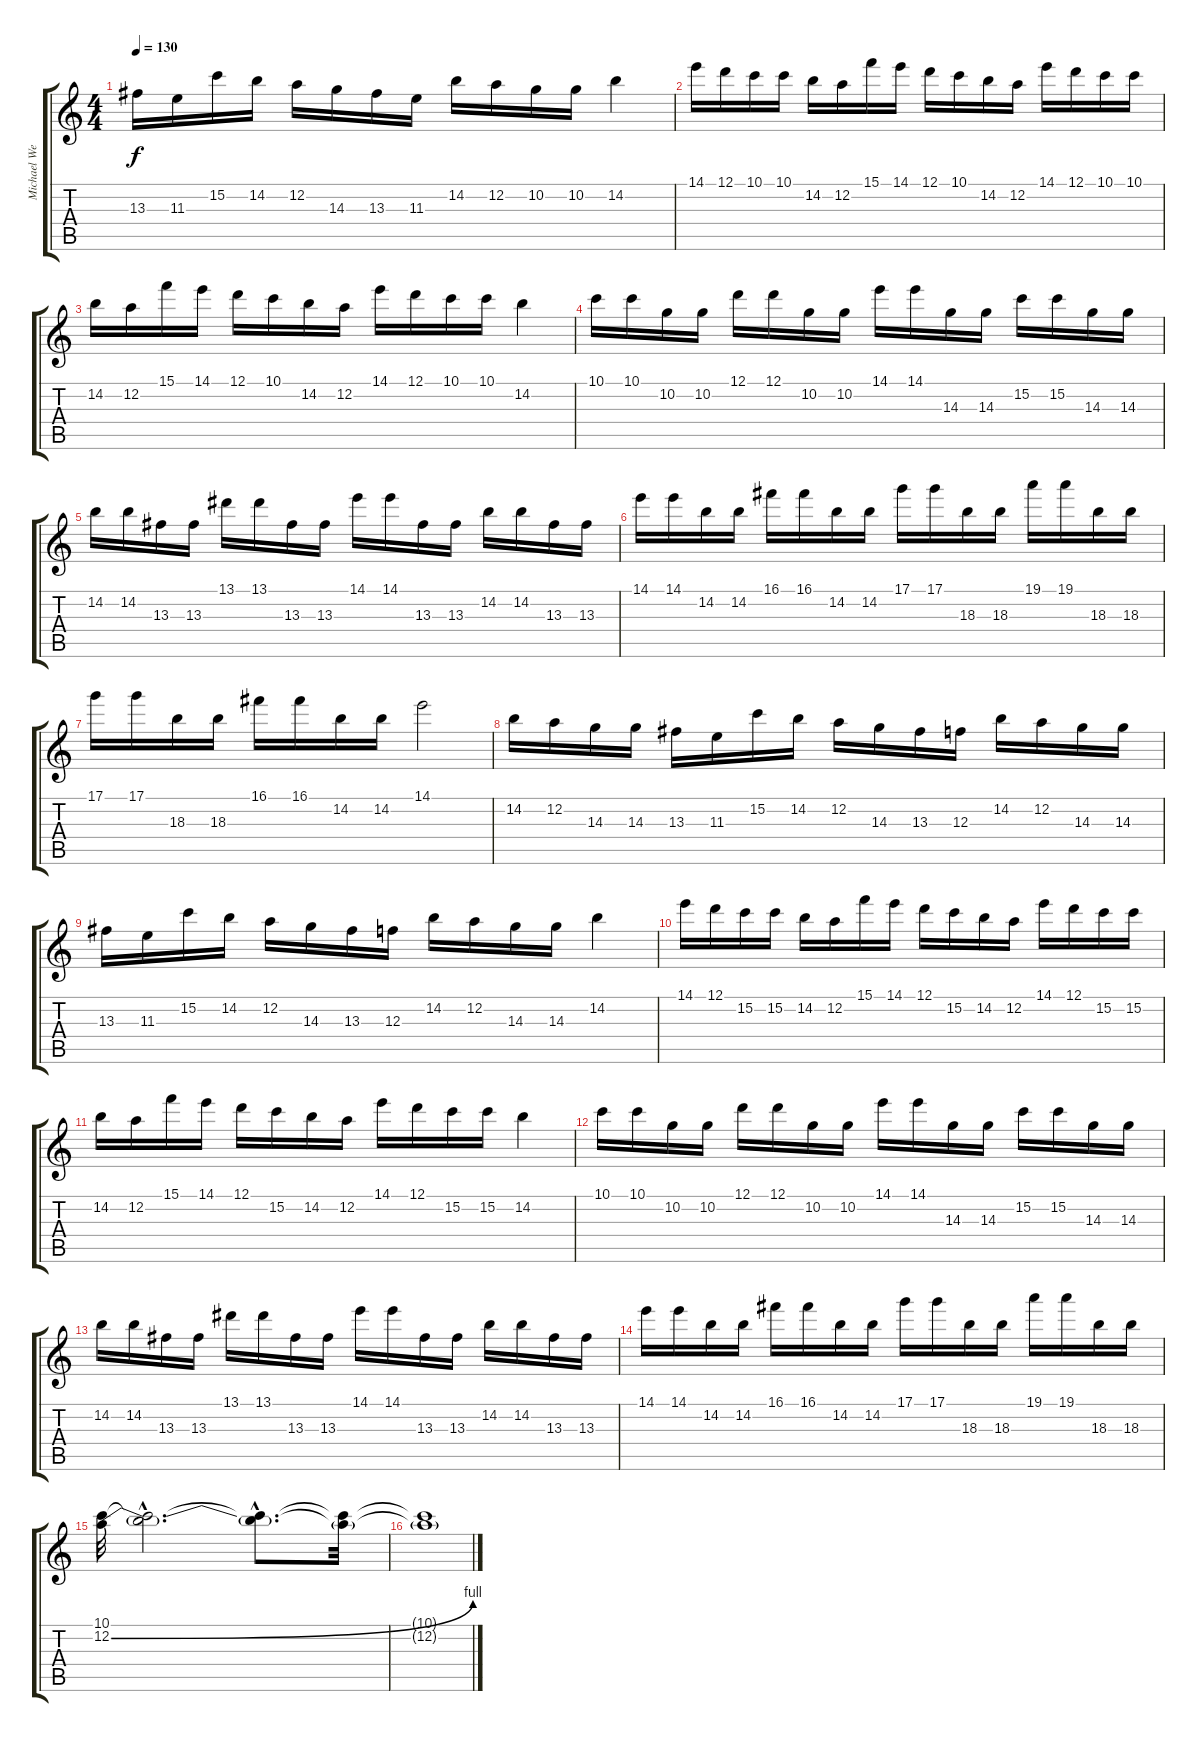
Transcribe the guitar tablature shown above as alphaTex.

\track ("Michael Weikath Solo" "Michael We") {instrument overdrivenguitar}
\staff {score tabs}
\tuning (D4 A3 F3 C3 G2 D2) {hide}
\ts (4 4)
\tempo 130
\clef g2
\ks c
13.3.16{dy f} 11.3.16 15.2.16 14.2.16 12.2.16 14.3.16 13.3.16 11.3.16 14.2.16 12.2.16 10.2.16 10.2.16 14.2.4 |
14.1.16 12.1.16 10.1.16 10.1.16 14.2.16 12.2.16 15.1.16 14.1.16 12.1.16 10.1.16 14.2.16 12.2.16 14.1.16 12.1.16 10.1.16 10.1.16 |
14.2.16 12.2.16 15.1.16 14.1.16 12.1.16 10.1.16 14.2.16 12.2.16 14.1.16 12.1.16 10.1.16 10.1.16 14.2.4 |
10.1.16 10.1.16 10.2.16 10.2.16 12.1.16 12.1.16 10.2.16 10.2.16 14.1.16 14.1.16 14.3.16 14.3.16 15.2.16 15.2.16 14.3.16 14.3.16 |
14.2.16 14.2.16 13.3.16 13.3.16 13.1.16 13.1.16 13.3.16 13.3.16 14.1.16 14.1.16 13.3.16 13.3.16 14.2.16 14.2.16 13.3.16 13.3.16 |
14.1.16 14.1.16 14.2.16 14.2.16 16.1.16 16.1.16 14.2.16 14.2.16 17.1.16 17.1.16 18.3.16 18.3.16 19.1.16 19.1.16 18.3.16 18.3.16 |
17.1.16 17.1.16 18.3.16 18.3.16 16.1.16 16.1.16 14.2.16 14.2.16 14.1.2 |
14.2.16 12.2.16 14.3.16 14.3.16 13.3.16 11.3.16 15.2.16 14.2.16 12.2.16 14.3.16 13.3.16 12.3.16 14.2.16 12.2.16 14.3.16 14.3.16 |
13.3.16 11.3.16 15.2.16 14.2.16 12.2.16 14.3.16 13.3.16 12.3.16 14.2.16 12.2.16 14.3.16 14.3.16 14.2.4 |
14.1.16 12.1.16 15.2.16 15.2.16 14.2.16 12.2.16 15.1.16 14.1.16 12.1.16 15.2.16 14.2.16 12.2.16 14.1.16 12.1.16 15.2.16 15.2.16 |
14.2.16 12.2.16 15.1.16 14.1.16 12.1.16 15.2.16 14.2.16 12.2.16 14.1.16 12.1.16 15.2.16 15.2.16 14.2.4 |
10.1.16 10.1.16 10.2.16 10.2.16 12.1.16 12.1.16 10.2.16 10.2.16 14.1.16 14.1.16 14.3.16 14.3.16 15.2.16 15.2.16 14.3.16 14.3.16 |
14.2.16 14.2.16 13.3.16 13.3.16 13.1.16 13.1.16 13.3.16 13.3.16 14.1.16 14.1.16 13.3.16 13.3.16 14.2.16 14.2.16 13.3.16 13.3.16 |
14.1.16 14.1.16 14.2.16 14.2.16 16.1.16 16.1.16 14.2.16 14.2.16 17.1.16 17.1.16 18.3.16 18.3.16 19.1.16 19.1.16 18.3.16 18.3.16 |
(10.1 12.2{be (bend 0 0 60 4)}).32 (10.1{hac t} 12.2{hac t}).2{d} (10.1{hac t} 12.2{hac t}).8{d} (10.1{t} 12.2{t}).32 |
(10.1{t} 12.2{t}).1
